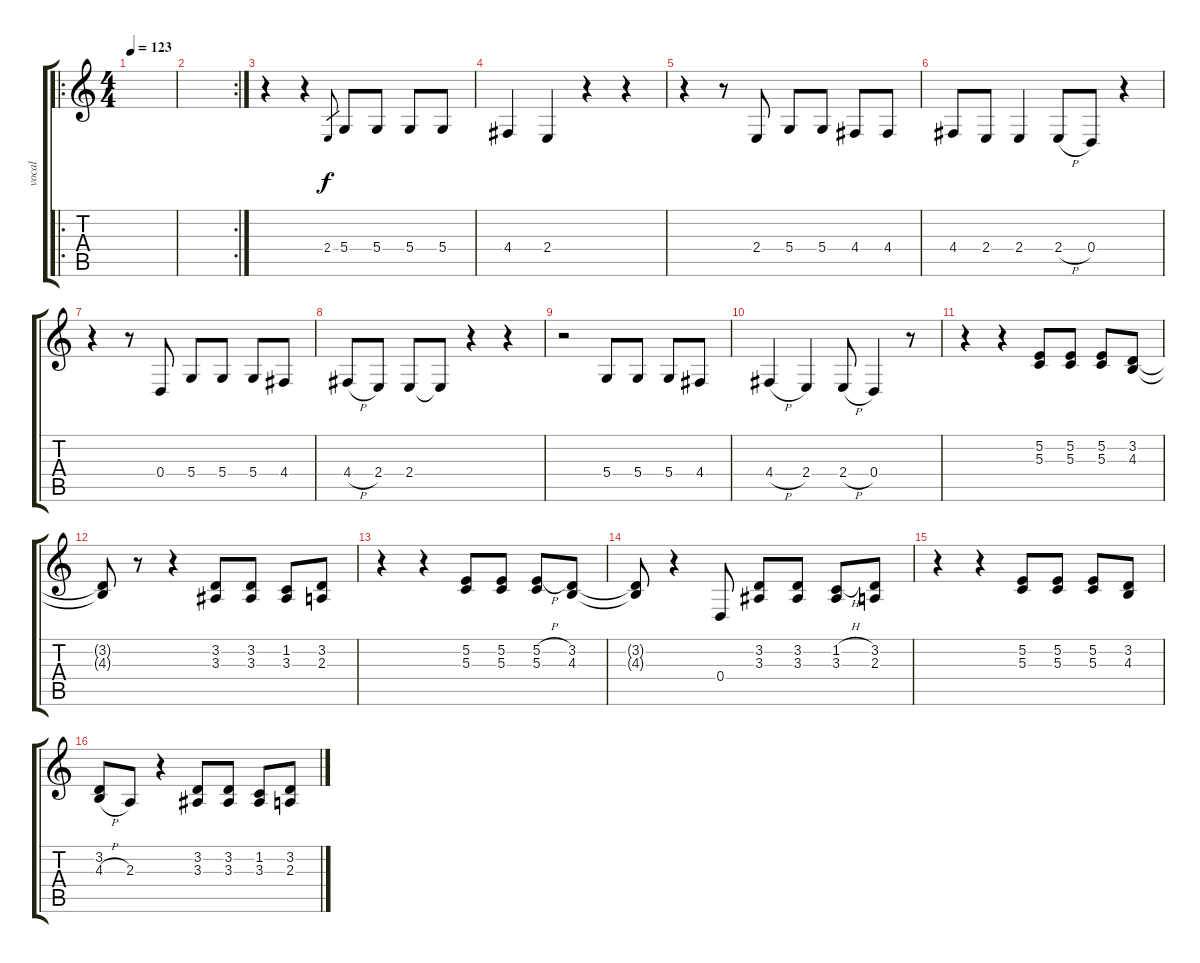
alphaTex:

\track ("vocal" "vocal") {instrument acousticgrandpiano}
\staff {score tabs}
\tuning (E4 B3 G3 D3 A2 E2) {hide}
\ro
\ts (4 4)
\tempo 123
\clef g2
\ks c
|
\rc 2
|
r.4 r.4 2.4.8{gr} 5.4.8 5.4.8 5.4.8 5.4.8 |
4.4.4 2.4.4 r.4 r.4 |
r.4 r.8 2.4.8 5.4.8 5.4.8 4.4.8 4.4.8 |
4.4.8 2.4.8 2.4.4 2.4{h}.8 0.4.8 r.4 |
r.4 r.8 0.4.8 5.4.8 5.4.8 5.4.8 4.4.8 |
4.4{h}.8 2.4.8 2.4.8 2.4{t}.8 r.4 r.4 |
r.2 5.4.8 5.4.8 5.4.8 4.4.8 |
4.4{h}.4 2.4.4 2.4{h}.8 0.4.4 r.8 |
r.4 r.4 (5.2 5.3).8 (5.2 5.3).8 (5.2 5.3).8 (3.2 4.3).8 |
(3.2{t} 4.3{t}).8 r.8 r.4 (3.2 3.3).8 (3.2 3.3).8 (1.2 3.3).8 (3.2 2.3).8 |
r.4 r.4 (5.2 5.3).8 (5.2 5.3).8 (5.2{h} 5.3).8 (3.2 4.3).8 |
(3.2{t} 4.3{t}).8 r.4 0.4.8 (3.2 3.3).8 (3.2 3.3).8 (1.2{h} 3.3).8 (3.2 2.3).8 |
r.4 r.4 (5.2 5.3).8 (5.2 5.3).8 (5.2 5.3).8 (3.2 4.3).8 |
(3.2 4.3{h}).8 2.3.8 r.4 (3.2 3.3).8 (3.2 3.3).8 (1.2 3.3).8 (3.2 2.3).8
